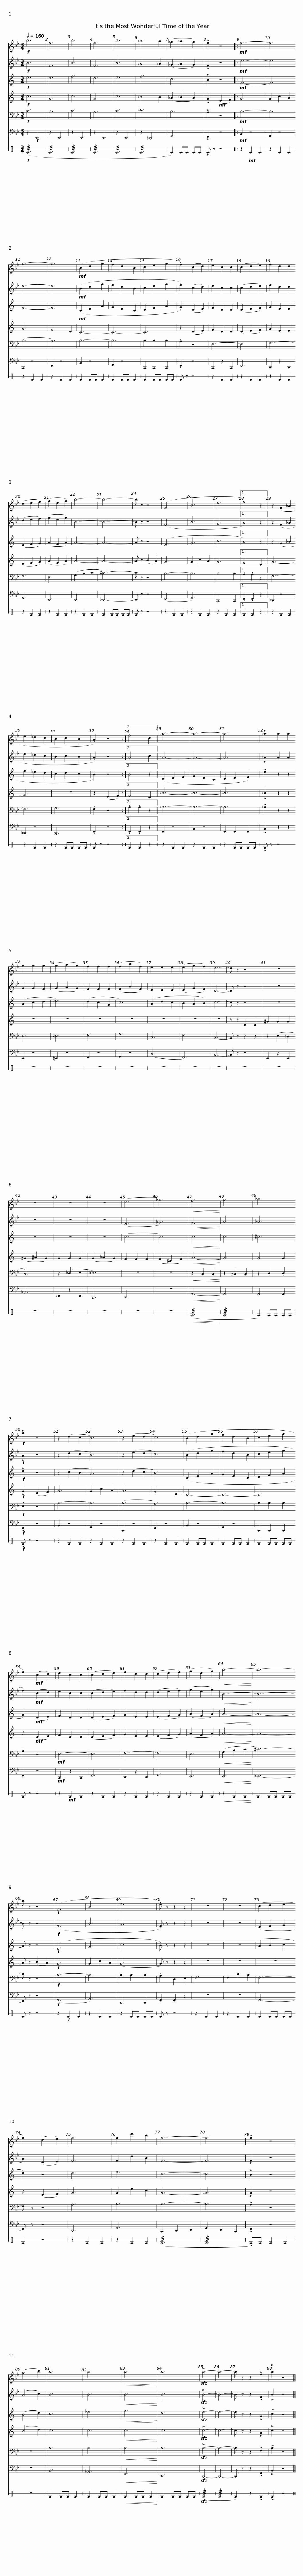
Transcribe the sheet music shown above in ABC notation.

X:1
%%score 1 2 3 4 5 6 7
L:1/8
Q:1/4=160
M:3/4
I:linebreak $
K:Bb
V:1 treble
V:2 treble
V:3 treble transpose=-2
V:4 treble transpose=-2
V:5 bass
V:6 bass
V:7 perc stafflines=1
K:none
V:1
!f! b6 | f6 | b6 | f6 | b6 | %5
 _a4 a2 | (_g2 _a2 g2) | !>!f2 z4 |:!mf! f6- |$ f6 | %10
 g6- | g6 |!mf! (B2 d2 g2 | f2 d2 B2 | c2 e2 g2 | %15
 .f2) (c2 d2) | e2 c2 c2 | (c2 d2 e2) | f2 d2 d2 |$ (d2 e2 f2) | %20
 (g2 e2 g2) | b6- | b6- | b z z4 | (F6 | %25
 B6 | e6 |1 f4) z2 || z2 (F2 _A2 |$ e2 _d2 c2 | %30
 B2 c2 B2 | .A2) z4 :|2 f4 c2 || _a6- | a6- | %35
 a6 | !>!_a2 a2 a2 | g2 g2 g2 |$ (g2 a2 g2) | f2 f2 f2 | %40
 (f2 b2 f2) | e2 e2 e2 | (e2 g2 f2) | d6- | d z z4 | %45
 z6 | z6 | z6 |$ z6 | (e6 | %50
 _g6) |!<(! f6!<)! | g6 | _a6 |!f! !>!a2 z4 | %55
 z2 (d2 c2 | B6) | z2 (e2 d2 |$ c6) | (B2 d2 g2 | %60
 f2 d2 B2 | c2 e2 g2 | .f2)!mf! (c2 d2) | e2 c2 c2 | (c2 d2 e2) | %65
 f2 d2 d2 | (d2 e2 f2) | (g2 e2 g2) |$!<(! b6-!<)! | b6- | %70
 b z z4 |!f! (F6 | B6 | e6 | .e) z z2 z2 | %75
 z6 | z6 |$ (c2 d2 e2 | .f2) (d2 e2) | f6 | %80
 f2 d'2 b2 | f6- | f6 | !>!f2 z4 | (a4 c'2) | %85
 b6 |$ b6 |!<(! b6!<)! | b6 |!sfz! !>!b6- | %90
 b6- | b z z2 !>!f2 | !>!b2 z4 |] %93
V:2
!f! B6 | F6 | B6 | F6 | B6 | %5
 _A4 _A2 | (_G2 _A2 G2) | !>!F2 z4 |:!mf! d6- |$ d6 | %10
 e6- | e6 |!mf! (B2 d2 g2 | f2 d2 B2 | c2 e2 g2 | %15
 .f2) (c2 d2) | e2 c2 c2 | (c2 d2 e2) | f2 d2 d2 |$ (d2 e2 f2) | %20
 (g2 e2 g2) | B6- | B6- | B z z4 | (F6 | %25
 B6 | G6 |1 A4) z2 || z2 (F2 _A2 |$ e2 _d2 c2 | %30
 B2 c2 B2 | .A2) z4 :|2 A4 c2 || _A6- | A6- | %35
 A6 | !>!_A2 A2 A2 | G2 G2 F2 |$ (G2 A2 G2) | F2 F2 F2 | %40
 (F2 B2 F2) | E2 E2 E2 | (E2 G2 F2) | D6- | D z z4 | %45
 z6 | z6 | z6 |$ z6 | (E6 | %50
 _G6) |!<(! F6!<)! | A6 | _A6 |!f! !>!A2 z4 | %55
 z2 (d2 c2 | B6) | z2 (e2 d2 |$ c6) | (B2 d2 g2 | %60
 f2 d2 B2 | c2 e2 g2 | .f2)!mf! (c2 d2) | e2 c2 c2 | (c2 d2 e2) | %65
 f2 d2 d2 | (d2 e2 f2) | (g2 e2 g2) |$!<(! B6-!<)! | B6- | %70
 B z z4 |!f! (F6 | B6 | G6 | .F) z z2 z2 | %75
 z6 | z6 |$ (E2 F2 G2 | .A2) (D2 E2) | F6 | %80
 F2 d2 B2 | F6- | F6 | !>!F2 z4 | (A4 c2) | %85
 B6 |$ B6 |!<(! B6!<)! | B6 |!sfz! !>!B6- | %90
 B6- | B z z2 !>!F2 | !>!B2 z4 |] %93
V:3
[K:C]!f! e6 | d6 | f6 | d6 | e6 | %5
 f6 | c6 | !>!B2 z4 |:!mf! E6- |$ E6 | %10
 F6- | F6 |!mf! (C2 E2 A2 | G2 E2 C2 | D2 F2 A2 | %15
 .G2) (D2 E2) | F2 D2 D2 | (D2 E2 F2) | G2 E2 E2 |$ (E2 F2 G2) | %20
 (A2 F2 A2) | A6- | A6- | A z z4 | (E6 | %25
 G6 | c6 |1 B4) z2 || z2 (G2 _B2 |$ f2 _e2 d2 | %30
 c2 d2 c2 | .B2) z4 :|2 B4 z2 || (D2 E2 F2 | G2 E2 C2 | %35
 D2 E2 F2) | !>!e2 z2 z2 | (A2 c2 d2 |$ _e6) | (d2 c2 G2 | %40
 c6) | (A2 d2 c2 | B2 A2 B2) | c6- | c z z4 | %45
 z6 | z6 | z6 |$ z6 | (c6 | %50
 c6) |!<(! B6!<)! | c6 | ^c6 |!f! !>!d2 z4 | %55
 z2 (c2 B2 | A6) | z2 (d2 c2 |$ B6) | (C2 E2 A2 | %60
 G2 E2 C2 | D2 F2 A2 | .G2)!mf! (D2 E2) | F2 D2 D2 | (D2 E2 F2) | %65
 G2 E2 E2 | (E2 F2 G2) | (A2 F2 A2) |$!<(! A6-!<)! | A6- | %70
 A z z4 |!f! (E6 | G6 | c6 | .B) z z2 z2 | %75
 z6 | z6 |$ (A2 B2 c2 | .d2) z4 | d6 | %80
 e6 | c6- | c6 | !>!B2 z4 | (B4 d2) | %85
 c6 |$ _e6 |!<(! f6!<)! | d6 |!sfz! !>!e6- | %90
 e6- | e z z2 !>!G2 | !>!c2 z4 |] %93
V:4
[K:C]!f! c6 | G6 | c6 | G6 | c6 | %5
 _B4 B2 | (_A2 _B2 A2) | !>!G2!mf! (E2 F2) |: G6 |$ G2 c2 A2 | %10
 G6 | F4 D2 | C6- | C6- | C6 | %15
 z2 (D2 E2) | F2 D2 D2 | (D2 E2 F2) | G2 E2 E2 |$ (E2 F2 G2) | %20
 (A2 F2 A2) | A6- | A6- | A z (B2 A2) | G6 | %25
 G2 c2 A2 | G6 |1 F4 D2 || G6- |$ G6 | %30
 z6 | z2 (E2 F2) :|2 F4 D2 || _B6- | B6- | %35
 B6 | !>!_B2 z2 z2 | z6 |$ z6 | z6 | %40
 z6 | z6 | z6 | z6 | z z C2 C2 | %45
 ^G2 G2 G2 | (^G2 ^A2 G2) | G2 G2 G2 |$ (G2 _A2 G2) | F2 F2 F2 | %50
 (F2 ^D2 F2) |!<(! G6-!<)! | G6 | G4 G2 |!f! !>!G2 (E2 F2) | %55
 G6 | G2 c2 A2 | G6 |$ F4 D2 | C6- | %60
 C6- | C6 | z2!mf! (D2 E2) | F2 D2 D2 | (D2 E2 F2) | %65
 G2 E2 E2 | (E2 F2 G2) | (A2 F2 A2) |$!<(! A6-!<)! | A6- | %70
 A z (B2 A2) |!f! G6 | G2 c2 A2 | (G6 | G) z z2 z2 | %75
 z6 | z6 |$ z6 | z2 (E2 F2) | G6 | %80
 G2 e2 c2 | G6- | G6 | !>!G2 z4 | (B4 d2) | %85
 c6 |$ c6 |!<(! c6!<)! | c6 |!sfz! !>!c6- | %90
 c6- | c z z2 !>!G2 | !>!c2 z4 |] %93
V:5
!f! C6 | B,6 | C6 | A,6 | C6 | %5
 _D6 | B,6 | !>!A,2 z4 |:!mf! B,6- |$ B,6 | %10
 (B,6 | A,6) | B,6- | B,6 | B,2 B,2 B,2 | %15
 .A,2 z4 | E,6- | E,6 | F,6- |$ F,6 | %20
 E,6 | (G,2 B,2 C2 | ^C6-) | C z z4 | B,6- | %25
 B,6 | B,4 B,2 |1 .A,2 .A,2 z2 || F,6- |$ F,6 | %30
 G,6 | .F,2 z4 :|2 .A,2 .A,2 z2 || _A,6- | A,6- | %35
 A,6 | !>!_A,2 z2 z2 | E,6 |$ =E,6 | F,6 | %40
 G,6 | C,6 | F,6 | B,,6- | B,, z z2 z2 | %45
 z2 (E,2 _D,2 | C,6) | z2 (_D,2 E,2 |$ _D,6) | z6 | %50
 z6 |!<(! z2 .C,2 .C,2!<)! | z2 .^C,2 .C,2 | z2 .D,2 .D,2 |!f! !>!E,2 z4 | %55
 B,6- | B,6 | (B,6 |$ A,6) | B,6- | %60
 B,6 | B,2 B,2 B,2 | .A,2 z4 |!mf! E,6- | E,6 | %65
 F,6- | F,6 | E,6 |$!<(! (G,2 B,2 C2!<)! | ^C6-) | %70
 C z z4 |!f! B,6- | B,6 | B,2 B,2 B,2 | .A,2 D,2 E,2 | %75
 F,6 | F,2 C2 B,2 |$ F,6- | F, z z4 | A,6 | %80
 B,6 | B,6- | B,6 | !>!A,2 z4 | z6 | %85
 B,6 |$ B,6 |!<(! B,6!<)! | B,6 |!sfz! !>!B,6- | %90
 B,6- | B, z z2 !>!F,2 | !>!B,2 z4 |] %93
V:6
 z2!f! E,,4 | z2 E,,4 | z2 E,,4 | z2 E,,4 | z2 E,,4 | %5
 z2 _D,,4 | G,,6 | !>!F,,2 z4 |:!mf! B,,2 z4 |$ G,,2 z4 | %10
 C,,2 z4 | F,,2 z4 | B,,2 z4 | G,,2 z4 | C,,2 C,,2 C,,2 | %15
 .F,,2 z4 | C,,2 z2 C,,2 | F,,6 | D,,2 z2 D,,2 |$ G,,6 | %20
 E,,6 | E,,6 | _E,,6- | E,, z z4 | (F,,6 | %25
 G,,6) | C,,4 C,,2 |1 .F,,2 .F,,2 z2 || _D,,2 z4 |$ _D,,2 z4 | %30
 C,,6 | .F,,2 z4 :|2 .F,,2 .F,,2 z2 || F,,2 z4 | B,,2 z4 | %35
 F,,2 F,,2 F,,2 | !>!B,,2 z2 z2 | E,,2 z4 |$ =E,,2 z4 | F,,2 z4 | %40
 G,,2 z4 | (C,6 | F,,6) | B,,6- | B,, z z4 | %45
 E,,2 z2 E,,2 | _A,,6 | _D,,2 z2 D,,2 |$ B,,,6 | C,,6 | %50
 z6 |!<(! F,,6-!<)! | F,,6 | F,,4 F,,2 |!f! !>!F,,2 z4 | %55
 B,,2 z4 | G,,2 z4 | C,,2 z4 |$ F,,2 z4 | B,,2 z4 | %60
 G,,2 z4 | C,,2 C,,2 C,,2 | .F,,2 z4 |!mf! C,,2 z2 C,,2 | F,,6 | %65
 D,,2 z2 D,,2 | G,,6 | E,,6 |$!<(! E,,6!<)! | _E,,6- | %70
 E,, z z4 |!f! (F,,6 | G,,6) | C,,4 C,,2 | .F,,2 .F,,2 z2 | %75
 z6 | z6 |$ F,,6- | F,, z z4 | D,,6 | %80
 G,,6 | C,,2 D,,2 E,,2 | G,,2 E,,2 C,,2 | !>!F,,2 z4 | z6 | %85
 B,,6 |$ _G,,6 |!<(! E,,6!<)! | C,,6 |!sfz! B,,,6- | %90
 B,,,6- | B,,, z z2 !>!F,,2 | !>!B,,2 z4 |] %93
V:7
[K:C]!f! (!///!E6 | !///!E6 | !///!E6 | !///!E6 | !///!E6 | %5
 !///!E6 | E2) EE EE | !>!E z z4 |: z2!mf! E2 E2 |$ z2 E2 E2 | %10
 z2 E2 E2 | z2 E2 E2 | E2 EE E2 | E2 EE E2 | E2 EE EE | %15
 E z z4 | z2 E2 E2 | z2 E2 E2 | z2 E2 E2 |$ z2 E2 E2 | %20
 z2 E2 E2 | z2 E2 E2 | E2 EE EE | E z z4 | z2 E2 E2 | %25
 z2 E2 E2 | z2 E2 E2 |1 E2 E2 z2 || z2 E2 E2 |$ z2 E2 E2 | %30
 z2 EE EE | E z z4 :|2 E2 E2 z2 || z2 E2 E2 | z2 E2 E2 | %35
 z2 EE EE | !>!E z z4 | z6 |$ z6 | z6 | %40
 z6 | z6 | z6 | z6 | z6 | %45
 z6 | z6 | z6 |$ z6 | z6 | %50
 z6 |!<(! (!///!E6!<)! | !///!E6 | E2) EE EE |!f! !>!E z z4 | %55
 z2 E2 E2 | z2 E2 E2 | z2 E2 E2 |$ z2 E2 E2 | E2 EE E2 | %60
 E2 EE E2 | E2 EE EE | E z z4 | z2!mf! E2 E2 | z2 E2 E2 | %65
 z2 E2 E2 | z2 E2 E2 | z2 E2 E2 |$!<(! z2 E2 E2!<)! | E2 EE EE | %70
 E z z4 | z2!f! E2 E2 | z2 E2 E2 | z2 EE EE | E z z4 | %75
 z2 E2 E2 | z2 E2 E2 |$ E2 EE EE | E2 z4 | z2 E2 E2 | %80
 z2 E2 E2 | (!///!E6 | !///!E6 | !>!E)E E2 E2 | z6 | %85
 E2 EE E2 |$ E2 EE E2 |!<(! E2 EE E2!<)! | E2 EE EE |!sfz! (!///!E6 | %90
 !///!E6 | E2) z2 !>!E2 | !>!E2 z4 |] %93
